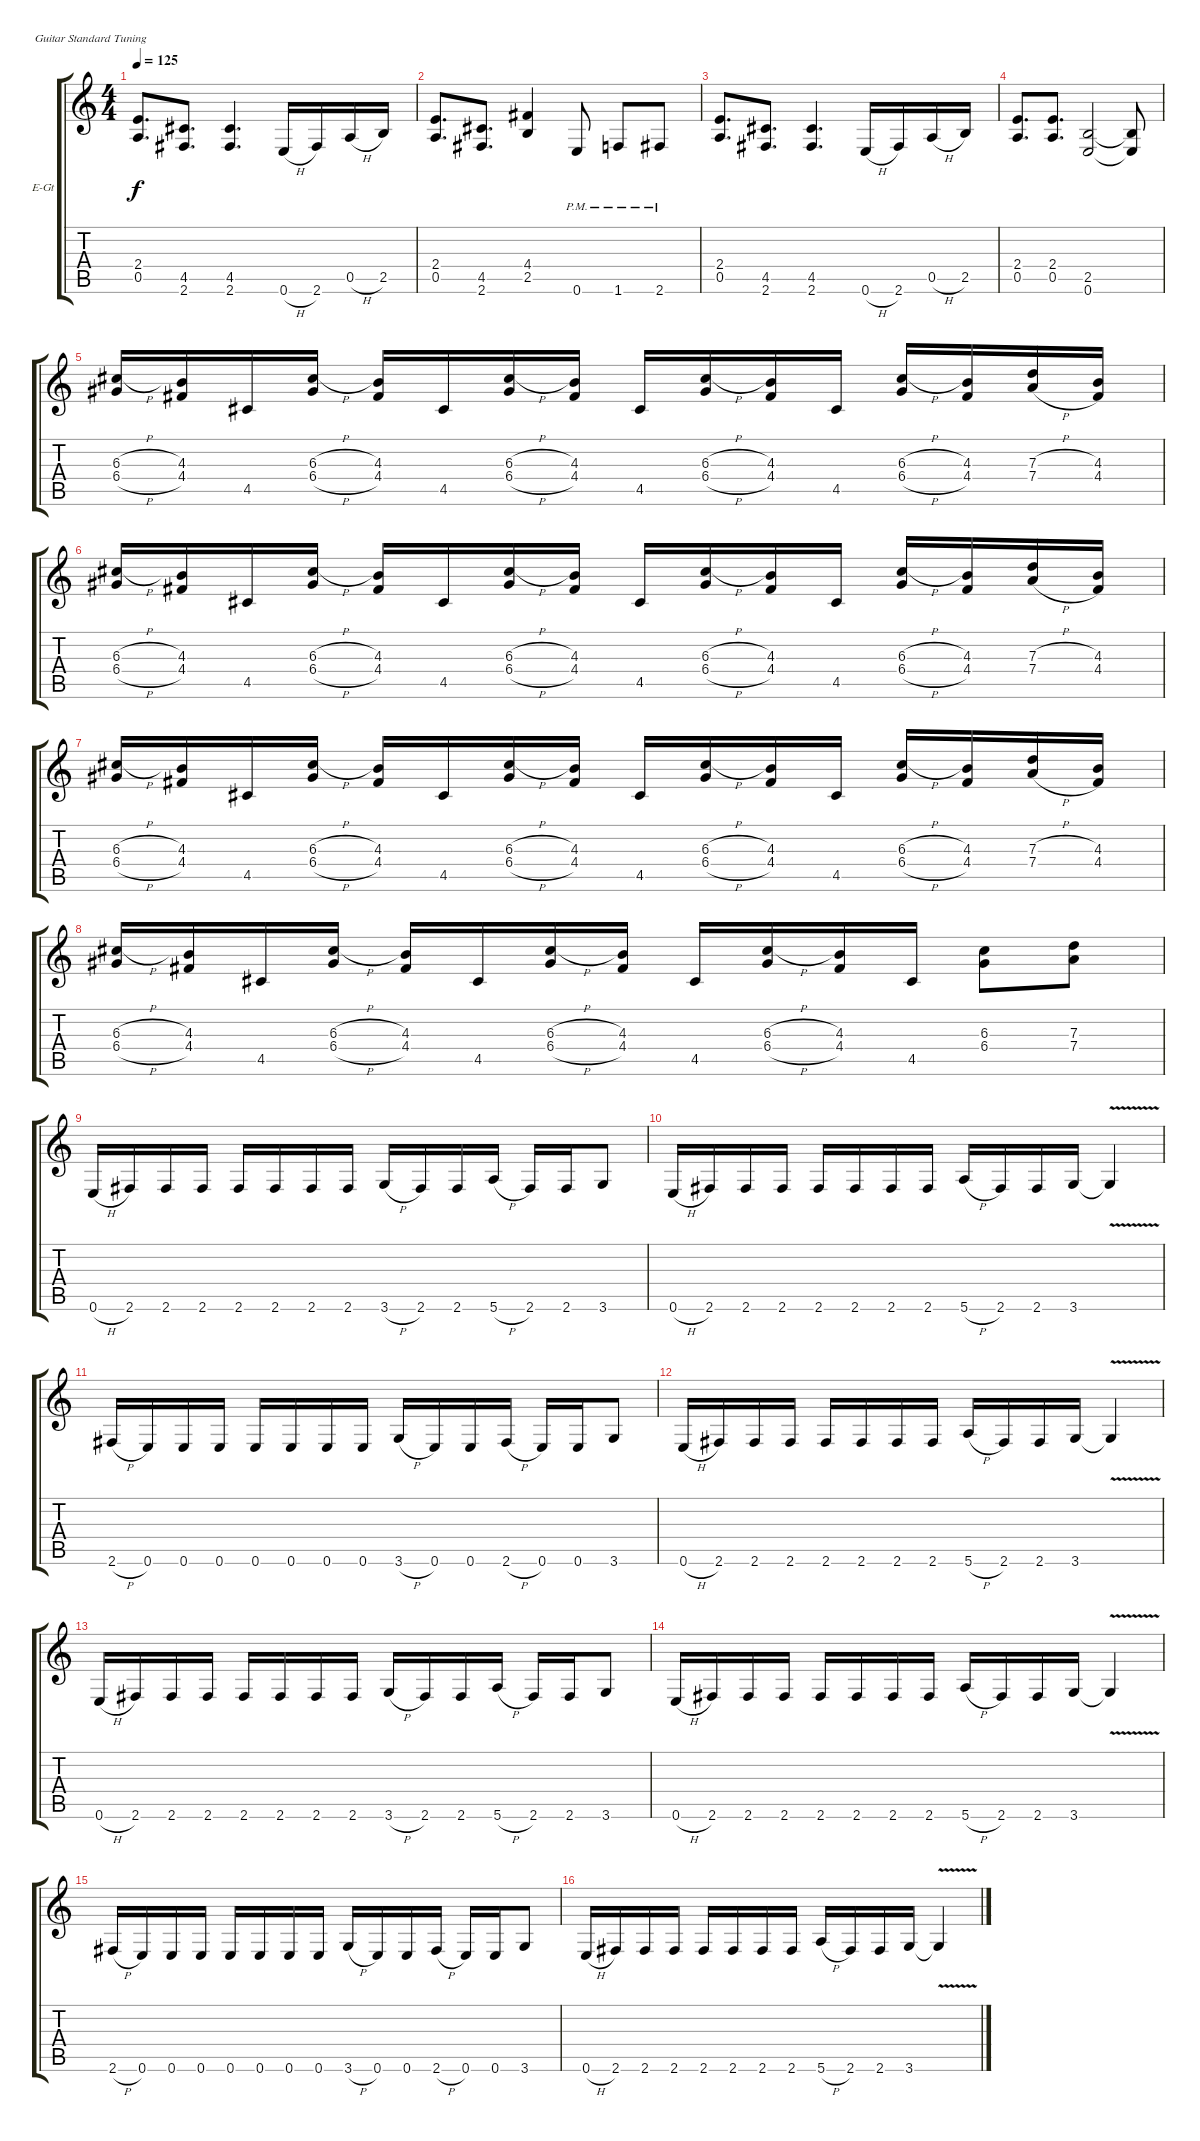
\defaultSystemsLayout 4
\bracketExtendMode groupsimilarinstruments
\firstSystemTrackNameOrientation horizontal
\otherSystemsTrackNameOrientation horizontal
\track ("Stefan Kaufmann" "E-Gt") {instrument distortionguitar}
\staff {score tabs}
\tuning (E4 B3 G3 D3 A2 E2)
\ts (4 4)
\tempo 125
\clef g2
\ks c
(2.4 0.5).8{d dy f} (4.5 2.6).8{d} (4.5 2.6).4{d} 0.6{h}.16 2.6.16 0.5{h}.16 2.5.16 |
(0.5 2.4).8{d} (2.6 4.5).8{d} (2.5 4.4).4 0.6{pm}.8 1.6{pm}.8 2.6{pm}.8 |
(2.4 0.5).8{d} (4.5 2.6).8{d} (4.5 2.6).4{d} 0.6{h}.16 2.6.16 0.5{h}.16 2.5.16 |
(0.5 2.4).8{d} (0.5 2.4).8{d} (0.6 2.5).2 (0.6{t} 2.5{t}).8 |
(6.4{h} 6.3{h}).16 (4.3 4.4).16 4.5.16 (6.4{h} 6.3{h}).16 (4.3 4.4).16 4.5.16 (6.4{h} 6.3{h}).16 (4.3 4.4).16 4.5.16 (6.4{h} 6.3{h}).16 (4.3 4.4).16 4.5.16 (6.4{h} 6.3{h}).16 (4.4 4.3).16 (7.3{h} 7.4{h}).16 (4.4 4.3).16 |
(6.4{h} 6.3{h}).16 (4.3 4.4).16 4.5.16 (6.4{h} 6.3{h}).16 (4.3 4.4).16 4.5.16 (6.4{h} 6.3{h}).16 (4.3 4.4).16 4.5.16 (6.4{h} 6.3{h}).16 (4.3 4.4).16 4.5.16 (6.4{h} 6.3{h}).16 (4.4 4.3).16 (7.3{h} 7.4{h}).16 (4.4 4.3).16 |
(6.4{h} 6.3{h}).16 (4.3 4.4).16 4.5.16 (6.4{h} 6.3{h}).16 (4.3 4.4).16 4.5.16 (6.4{h} 6.3{h}).16 (4.3 4.4).16 4.5.16 (6.4{h} 6.3{h}).16 (4.3 4.4).16 4.5.16 (6.4{h} 6.3{h}).16 (4.4 4.3).16 (7.3{h} 7.4{h}).16 (4.4 4.3).16 |
(6.4{h} 6.3{h}).16 (4.3 4.4).16 4.5.16 (6.4{h} 6.3{h}).16 (4.3 4.4).16 4.5.16 (6.4{h} 6.3{h}).16 (4.3 4.4).16 4.5.16 (6.4{h} 6.3{h}).16 (4.3 4.4).16 4.5.16 (6.4 6.3).8 (7.4 7.3).8 |
0.6{h}.16 2.6.16 2.6.16 2.6.16 2.6.16 2.6.16 2.6.16 2.6.16 3.6{h}.16 2.6.16 2.6.16 5.6{h}.16 2.6.16 2.6.16 3.6.8 |
0.6{h}.16 2.6.16 2.6.16 2.6.16 2.6.16 2.6.16 2.6.16 2.6.16 5.6{h}.16 2.6.16 2.6.16 3.6.16 3.6{v t}.4 |
2.6{h}.16 0.6.16 0.6.16 0.6.16 0.6.16 0.6.16 0.6.16 0.6.16 3.6{h}.16 0.6.16 0.6.16 2.6{h}.16 0.6.16 0.6.16 3.6.8 |
0.6{h}.16 2.6.16 2.6.16 2.6.16 2.6.16 2.6.16 2.6.16 2.6.16 5.6{h}.16 2.6.16 2.6.16 3.6.16 3.6{v t}.4 |
0.6{h}.16 2.6.16 2.6.16 2.6.16 2.6.16 2.6.16 2.6.16 2.6.16 3.6{h}.16 2.6.16 2.6.16 5.6{h}.16 2.6.16 2.6.16 3.6.8 |
0.6{h}.16 2.6.16 2.6.16 2.6.16 2.6.16 2.6.16 2.6.16 2.6.16 5.6{h}.16 2.6.16 2.6.16 3.6.16 3.6{v t}.4 |
2.6{h}.16 0.6.16 0.6.16 0.6.16 0.6.16 0.6.16 0.6.16 0.6.16 3.6{h}.16 0.6.16 0.6.16 2.6{h}.16 0.6.16 0.6.16 3.6.8 |
0.6{h}.16 2.6.16 2.6.16 2.6.16 2.6.16 2.6.16 2.6.16 2.6.16 5.6{h}.16 2.6.16 2.6.16 3.6.16 3.6{v t}.4
